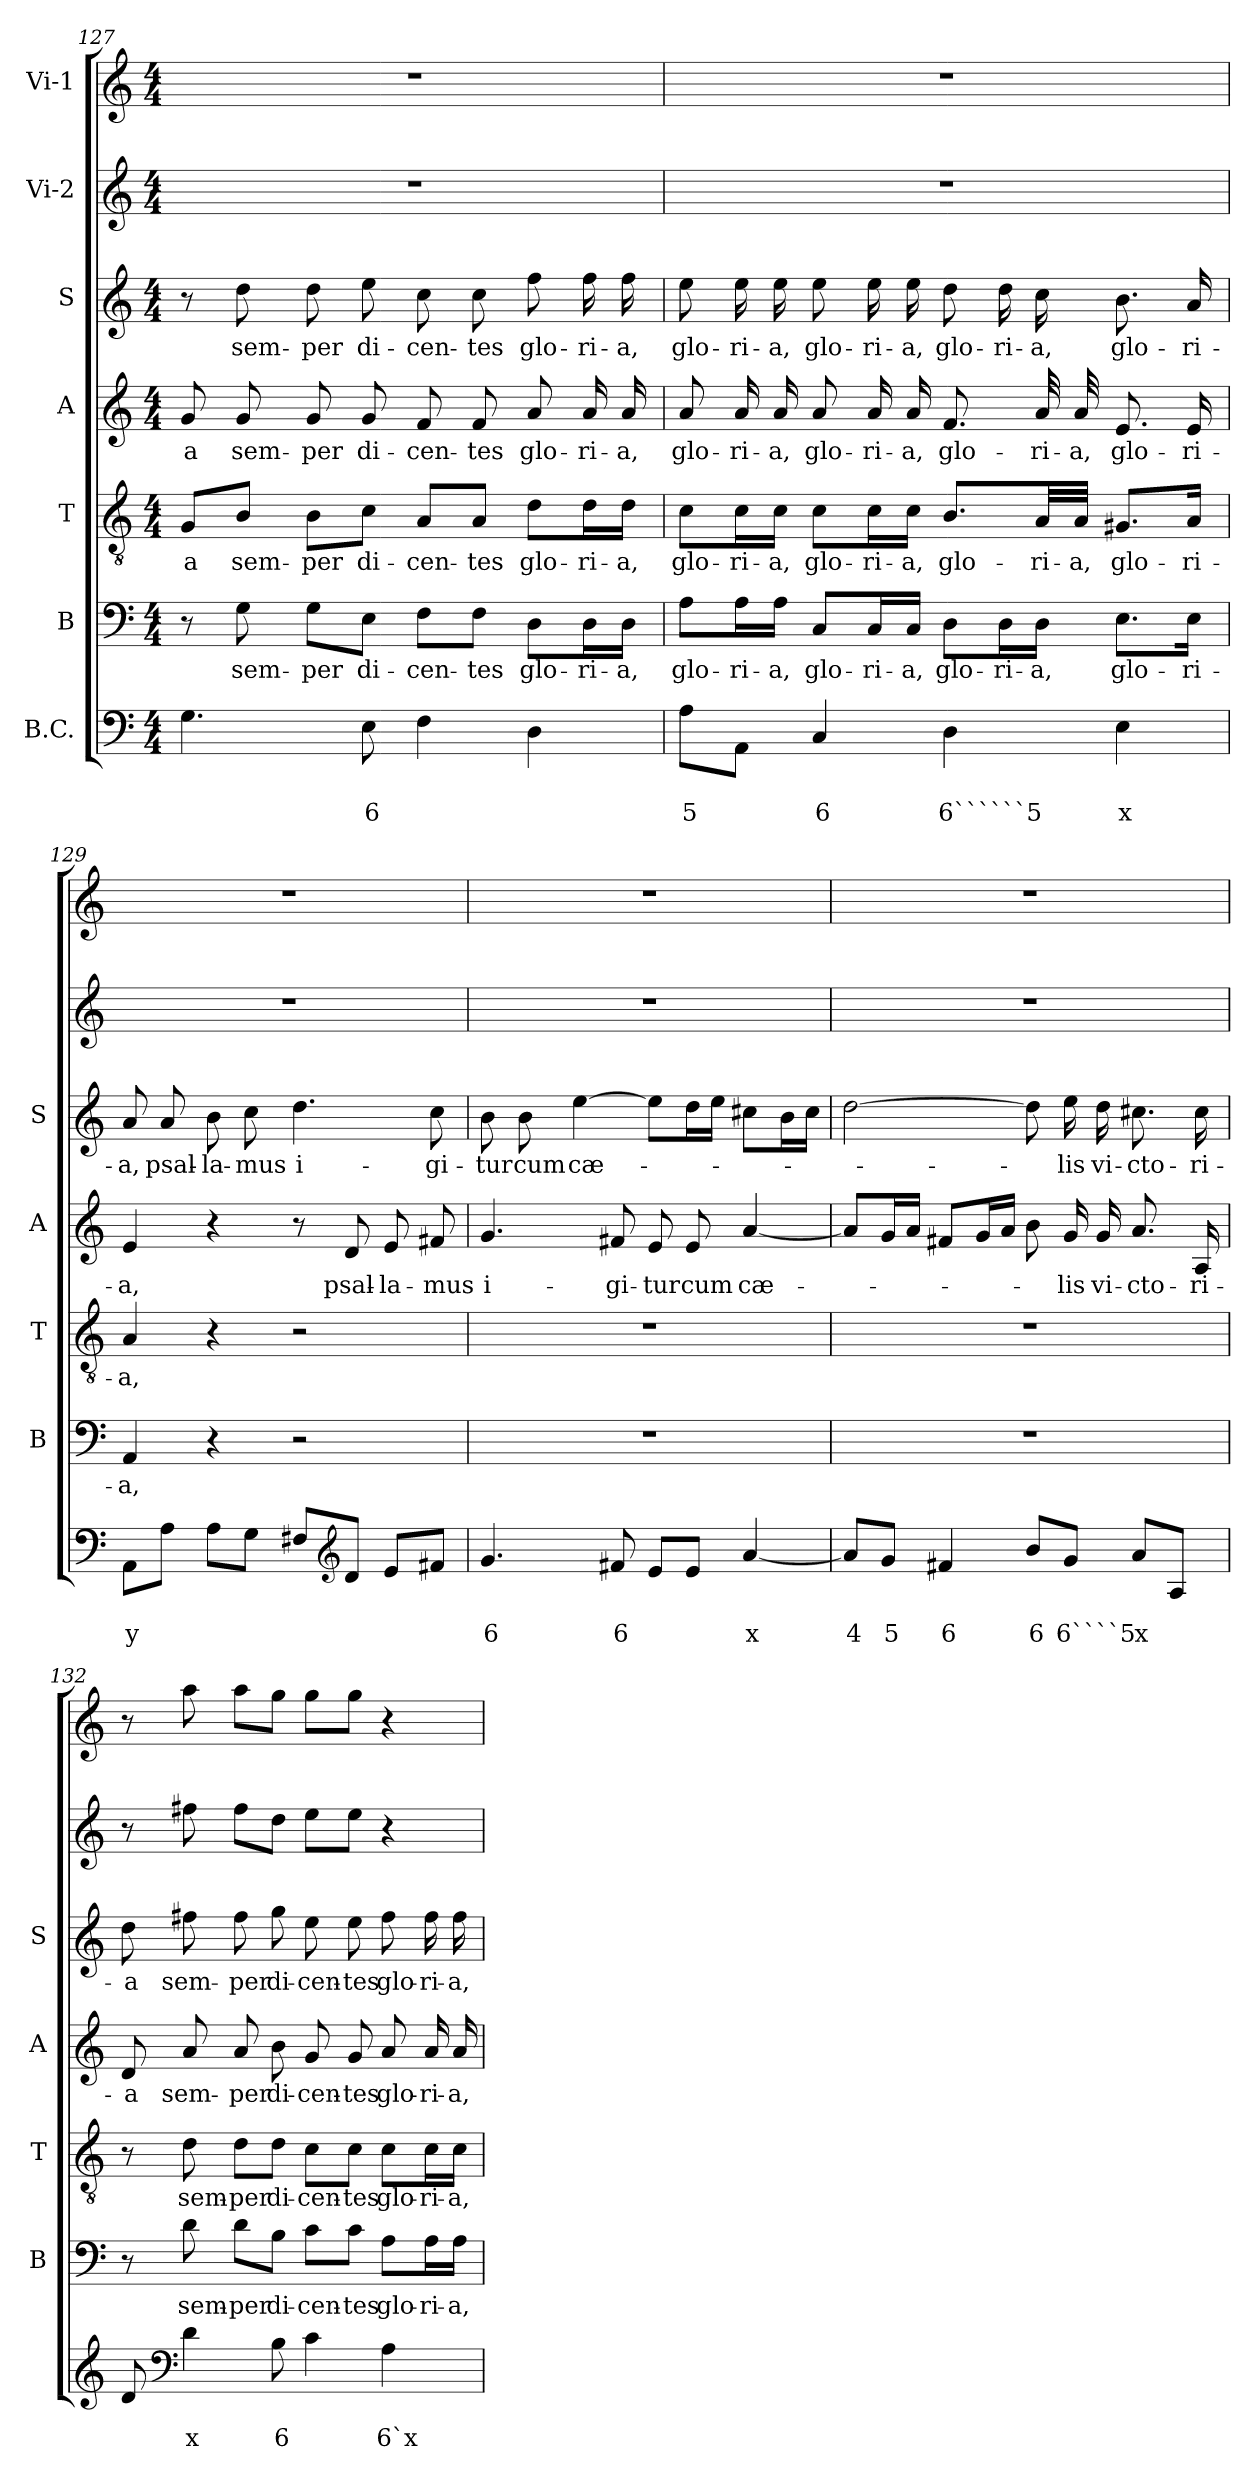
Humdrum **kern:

**kern	**text	**text	**kern	**text	**kern	**text	**kern	**text	**kern	**text	**kern	**kern
*part7	*part7	*part7	*part6	*part6	*part5	*part5	*part4	*part4	*part3	*part3	*part2	*part1
*staff7	*staff7	*staff7	*staff6	*staff6	*staff5	*staff5	*staff4	*staff4	*staff3	*staff3	*staff2	*staff1
*I"B.C.	*	*	*I"B	*	*I"T	*	*I"A	*	*I"S	*	*I"Vi-2	*I"Vi-1
*	*	*	*I'B	*	*I'T	*	*I'A	*	*I'S	*	*	*
!!LO:LB:g=z
*clefF4	*	*	*clefF4	*	*clefGv2	*	*clefG2	*	*clefG2	*	*clefG2	*clefG2
*k[]	*	*	*k[]	*	*k[]	*	*k[]	*	*k[]	*	*k[]	*k[]
*C:	*	*	*C:	*	*C:	*	*C:	*	*C:	*	*C:	*C:
*M4/4	*	*	*M4/4	*	*M4/4	*	*M4/4	*	*M4/4	*	*M4/4	*M4/4
=127	=127	=127	=127	=127	=127	=127	=127	=127	=127	=127	=127	=127
!	!	!	!	!	!	!LO:LY:b	!	!LO:LY:b	!	!	!	!
4.G\	.	.	8r	.	8G/L	-a	8g/	-a	8r	.	1r	1r
!	!	!	!	!LO:LY:b	!	!LO:LY:b	!	!LO:LY:b	!	!LO:LY:b	!	!
.	.	.	8G\	sem-	8B/J	sem-	8g/	sem-	8dd\	sem-	.	.
!	!	!	!	!LO:LY:b	!	!LO:LY:b	!	!LO:LY:b	!	!LO:LY:b	!	!
.	.	.	8G\L	-per	8B\L	-per	8g/	-per	8dd\	-per	.	.
!	!	!LO:LY:b	!	!LO:LY:b	!	!LO:LY:b	!	!LO:LY:b	!	!LO:LY:b	!	!
8E\	.	6	8E\J	di-	8c\J	di-	8g/	di-	8ee\	di-	.	.
!	!	!	!	!LO:LY:b	!	!LO:LY:b	!	!LO:LY:b	!	!LO:LY:b	!	!
4F\	.	.	8F\L	-cen-	8A/L	-cen-	8f/	-cen-	8cc\	-cen-	.	.
!	!	!	!	!LO:LY:b	!	!LO:LY:b	!	!LO:LY:b	!	!LO:LY:b	!	!
.	.	.	8F\J	-tes	8A/J	-tes	8f/	-tes	8cc\	-tes	.	.
!	!	!	!	!LO:LY:b	!	!LO:LY:b	!	!LO:LY:b	!	!LO:LY:b	!	!
4D\	.	.	8D\L	glo-	8d\L	glo-	8a/	glo-	8ff\	glo-	.	.
!	!	!	!	!LO:LY:b	!	!LO:LY:b	!	!LO:LY:b	!	!LO:LY:b	!	!
.	.	.	16D\L	-ri-	16d\L	-ri-	16a/	-ri-	16ff\	-ri-	.	.
!	!	!	!	!LO:LY:b	!	!LO:LY:b	!	!LO:LY:b	!	!LO:LY:b	!	!
.	.	.	16D\JJ	-a,	16d\JJ	-a,	16a/	-a,	16ff\	-a,	.	.
=128	=128	=128	=128	=128	=128	=128	=128	=128	=128	=128	=128	=128
!	!	!LO:LY:b	!	!LO:LY:b	!	!LO:LY:b	!	!LO:LY:b	!	!LO:LY:b	!	!
8A\L	.	5	8A\L	glo-	8c\L	glo-	8a/	glo-	8ee\	glo-	1r	1r
!	!	!	!	!LO:LY:b	!	!LO:LY:b	!	!LO:LY:b	!	!LO:LY:b	!	!
8AA\J	.	.	16A\L	-ri-	16c\L	-ri-	16a/	-ri-	16ee\	-ri-	.	.
!	!	!	!	!LO:LY:b	!	!LO:LY:b	!	!LO:LY:b	!	!LO:LY:b	!	!
.	.	.	16A\JJ	-a,	16c\JJ	-a,	16a/	-a,	16ee\	-a,	.	.
!	!	!LO:LY:b	!	!LO:LY:b	!	!LO:LY:b	!	!LO:LY:b	!	!LO:LY:b	!	!
4C/	.	6	8C/L	glo-	8c\L	glo-	8a/	glo-	8ee\	glo-	.	.
!	!	!	!	!LO:LY:b	!	!LO:LY:b	!	!LO:LY:b	!	!LO:LY:b	!	!
.	.	.	16C/L	-ri-	16c\L	-ri-	16a/	-ri-	16ee\	-ri-	.	.
!	!	!	!	!LO:LY:b	!	!LO:LY:b	!	!LO:LY:b	!	!LO:LY:b	!	!
.	.	.	16C/JJ	-a,	16c\JJ	-a,	16a/	-a,	16ee\	-a,	.	.
!	!	!LO:LY:b	!	!LO:LY:b	!	!LO:LY:b	!	!LO:LY:b	!	!LO:LY:b	!	!
4D\	.	6``````5	8D\L	glo-	8.B/L	glo-	8.f/	glo-	8dd\	glo-	.	.
!	!	!	!	!LO:LY:b	!	!	!	!	!	!LO:LY:b	!	!
.	.	.	16D\L	-ri-	.	.	.	.	16dd\	-ri-	.	.
!	!	!	!	!LO:LY:b	!	!LO:LY:b	!	!LO:LY:b	!	!LO:LY:b	!	!
.	.	.	16D\JJ	-a,	32A/LL	-ri-	32a/	-ri-	16cc\	-a,	.	.
!	!	!	!	!	!	!LO:LY:b	!	!LO:LY:b	!	!	!	!
.	.	.	.	.	32A/JJJ	-a,	32a/	-a,	.	.	.	.
!	!	!LO:LY:b	!	!LO:LY:b	!	!LO:LY:b	!	!LO:LY:b	!	!LO:LY:b	!	!
4E\	.	x	8.E\L	glo-	8.G#X/L	glo-	8.e/	glo-	8.b\	glo-	.	.
!	!	!	!	!LO:LY:b	!	!LO:LY:b	!	!LO:LY:b	!	!LO:LY:b	!	!
.	.	.	16E\Jk	-ri-	16A/Jk	-ri-	16e/	-ri-	16a/	-ri-	.	.
=129	=129	=129	=129	=129	=129	=129	=129	=129	=129	=129	=129	=129
!	!	!LO:LY:b	!	!LO:LY:b	!	!LO:LY:b	!	!LO:LY:b	!	!LO:LY:b	!	!
8AA\L	.	y	4AA/	-a,	4A/	-a,	4e/	-a,	8a/	-a,	1r	1r
!	!	!	!	!	!	!	!	!	!	!LO:LY:b	!	!
8A\J	.	.	.	.	.	.	.	.	8a/	psal-	.	.
!	!	!	!	!	!	!	!	!	!	!LO:LY:b	!	!
8A\L	.	.	4r	.	4r	.	4r	.	8b\	-la-	.	.
!	!	!	!	!	!	!	!	!	!	!LO:LY:b	!	!
8G\J	.	.	.	.	.	.	.	.	8cc\	-mus	.	.
!	!	!	!	!	!	!	!	!	!	!LO:LY:b	!	!
8F#X/L	.	.	2r	.	2r	.	8r	.	4.dd\	i-	.	.
*clefG2	*	*	*	*	*	*	*	*	*	*	*	*
!	!	!	!	!	!	!	!	!LO:LY:b	!	!	!	!
8d/J	.	.	.	.	.	.	8d/	psal-	.	.	.	.
!	!	!	!	!	!	!	!	!LO:LY:b	!	!	!	!
8e/L	.	.	.	.	.	.	8e/	-la-	.	.	.	.
!	!	!	!	!	!	!	!	!LO:LY:b	!	!LO:LY:b	!	!
8f#X/J	.	.	.	.	.	.	8f#X/	-mus	8cc\	-gi-	.	.
!!LO:PB:g=z
=130	=130	=130	=130	=130	=130	=130	=130	=130	=130	=130	=130	=130
!	!	!LO:LY:b	!	!	!	!	!	!LO:LY:b	!	!LO:LY:b	!	!
4.g/	.	6	1r	.	1r	.	4.g/	i-	8b\	-tur	1r	1r
!	!	!	!	!	!	!	!	!	!	!LO:LY:b	!	!
.	.	.	.	.	.	.	.	.	8b\	cum	.	.
!	!	!	!	!	!	!	!	!	!	!LO:LY:b	!	!
.	.	.	.	.	.	.	.	.	[4ee\	cæ-	.	.
!	!	!LO:LY:b	!	!	!	!	!	!LO:LY:b	!	!	!	!
8f#X/	.	6	.	.	.	.	8f#X/	-gi-	.	.	.	.
!	!	!	!	!	!	!	!	!LO:LY:b	!	!	!	!
8e/L	.	.	.	.	.	.	8e/	-tur	8ee\L]	.	.	.
!	!	!	!	!	!	!	!	!LO:LY:b	!	!	!	!
8e/J	.	.	.	.	.	.	8e/	cum	16dd\L	.	.	.
.	.	.	.	.	.	.	.	.	16ee\JJ	.	.	.
!	!	!LO:LY:b	!	!	!	!	!	!LO:LY:b	!	!	!	!
[4a/	.	x	.	.	.	.	[4a/	cæ-	8cc#X\L	.	.	.
.	.	.	.	.	.	.	.	.	16b\L	.	.	.
.	.	.	.	.	.	.	.	.	16cc#\JJ	.	.	.
=131	=131	=131	=131	=131	=131	=131	=131	=131	=131	=131	=131	=131
!	!	!LO:LY:b	!	!	!	!	!	!	!	!	!	!
8a/L]	.	4	1r	.	1r	.	8a/L]	.	[2dd\	.	1r	1r
!	!	!LO:LY:b	!	!	!	!	!	!	!	!	!	!
8g/J	.	5	.	.	.	.	16g/L	.	.	.	.	.
.	.	.	.	.	.	.	16a/JJ	.	.	.	.	.
!	!	!LO:LY:b	!	!	!	!	!	!	!	!	!	!
4f#X/	.	6	.	.	.	.	8f#X/L	.	.	.	.	.
.	.	.	.	.	.	.	16g/L	.	.	.	.	.
.	.	.	.	.	.	.	16a/JJ	.	.	.	.	.
!	!	!LO:LY:b	!	!	!	!	!	!	!	!	!	!
8b/L	.	6	.	.	.	.	8b\	.	8dd\]	.	.	.
!	!	!LO:LY:b	!	!	!	!	!	!LO:LY:b	!	!LO:LY:b	!	!
8g/J	.	6````5	.	.	.	.	16g/	-lis	16ee\	-lis	.	.
!	!	!	!	!	!	!	!	!LO:LY:b	!	!LO:LY:b	!	!
.	.	.	.	.	.	.	16g/	vi-	16dd\	vi-	.	.
!	!	!LO:LY:b	!	!	!	!	!	!LO:LY:b	!	!LO:LY:b	!	!
8a/L	.	x	.	.	.	.	8.a/	-cto-	8.cc#X\	-cto-	.	.
8A/J	.	.	.	.	.	.	.	.	.	.	.	.
!	!	!	!	!	!	!	!	!LO:LY:b	!	!LO:LY:b	!	!
.	.	.	.	.	.	.	16A/	-ri-	16cc#\	-ri-	.	.
=132	=132	=132	=132	=132	=132	=132	=132	=132	=132	=132	=132	=132
!	!	!	!	!	!	!	!	!LO:LY:b	!	!LO:LY:b	!	!
8d/	.	.	8r	.	8r	.	8d/	-a	8dd\	-a	8r	8r
*clefF4	*	*	*	*	*	*	*	*	*	*	*	*
!	!	!LO:LY:b	!	!LO:LY:b	!	!LO:LY:b	!	!LO:LY:b	!	!LO:LY:b	!	!
4d\	.	x	8d\	sem-	8d\	sem-	8a/	sem-	8ff#X\	sem-	8ff#X\	8aa\
!	!	!	!	!LO:LY:b	!	!LO:LY:b	!	!LO:LY:b	!	!LO:LY:b	!	!
.	.	.	8d\L	-per	8d\L	-per	8a/	-per	8ff#\	-per	8ff#\L	8aa\L
!	!	!LO:LY:b	!	!LO:LY:b	!	!LO:LY:b	!	!LO:LY:b	!	!LO:LY:b	!	!
8B\	.	6	8B\J	di-	8d\J	di-	8b\	di-	8gg\	di-	8dd\J	8gg\J
!	!	!	!	!LO:LY:b	!	!LO:LY:b	!	!LO:LY:b	!	!LO:LY:b	!	!
4c\	.	.	8c\L	-cen-	8c\L	-cen-	8g/	-cen-	8ee\	-cen-	8ee\L	8gg\L
!	!	!	!	!LO:LY:b	!	!LO:LY:b	!	!LO:LY:b	!	!LO:LY:b	!	!
.	.	.	8c\J	-tes	8c\J	-tes	8g/	-tes	8ee\	-tes	8ee\J	8gg\J
!	!	!LO:LY:b	!	!LO:LY:b	!	!LO:LY:b	!	!LO:LY:b	!	!LO:LY:b	!	!
4A\	.	6`x	8A\L	glo-	8c\L	glo-	8a/	glo-	8ff#\	glo-	4r	4r
!	!	!	!	!LO:LY:b	!	!LO:LY:b	!	!LO:LY:b	!	!LO:LY:b	!	!
.	.	.	16A\L	-ri-	16c\L	-ri-	16a/	-ri-	16ff#\	-ri-	.	.
!	!	!	!	!LO:LY:b	!	!LO:LY:b	!	!LO:LY:b	!	!LO:LY:b	!	!
.	.	.	16A\JJ	-a,	16c\JJ	-a,	16a/	-a,	16ff#\	-a,	.	.
=	=	=	=	=	=	=	=	=	=	=	=	=
*-	*-	*-	*-	*-	*-	*-	*-	*-	*-	*-	*-	*-
